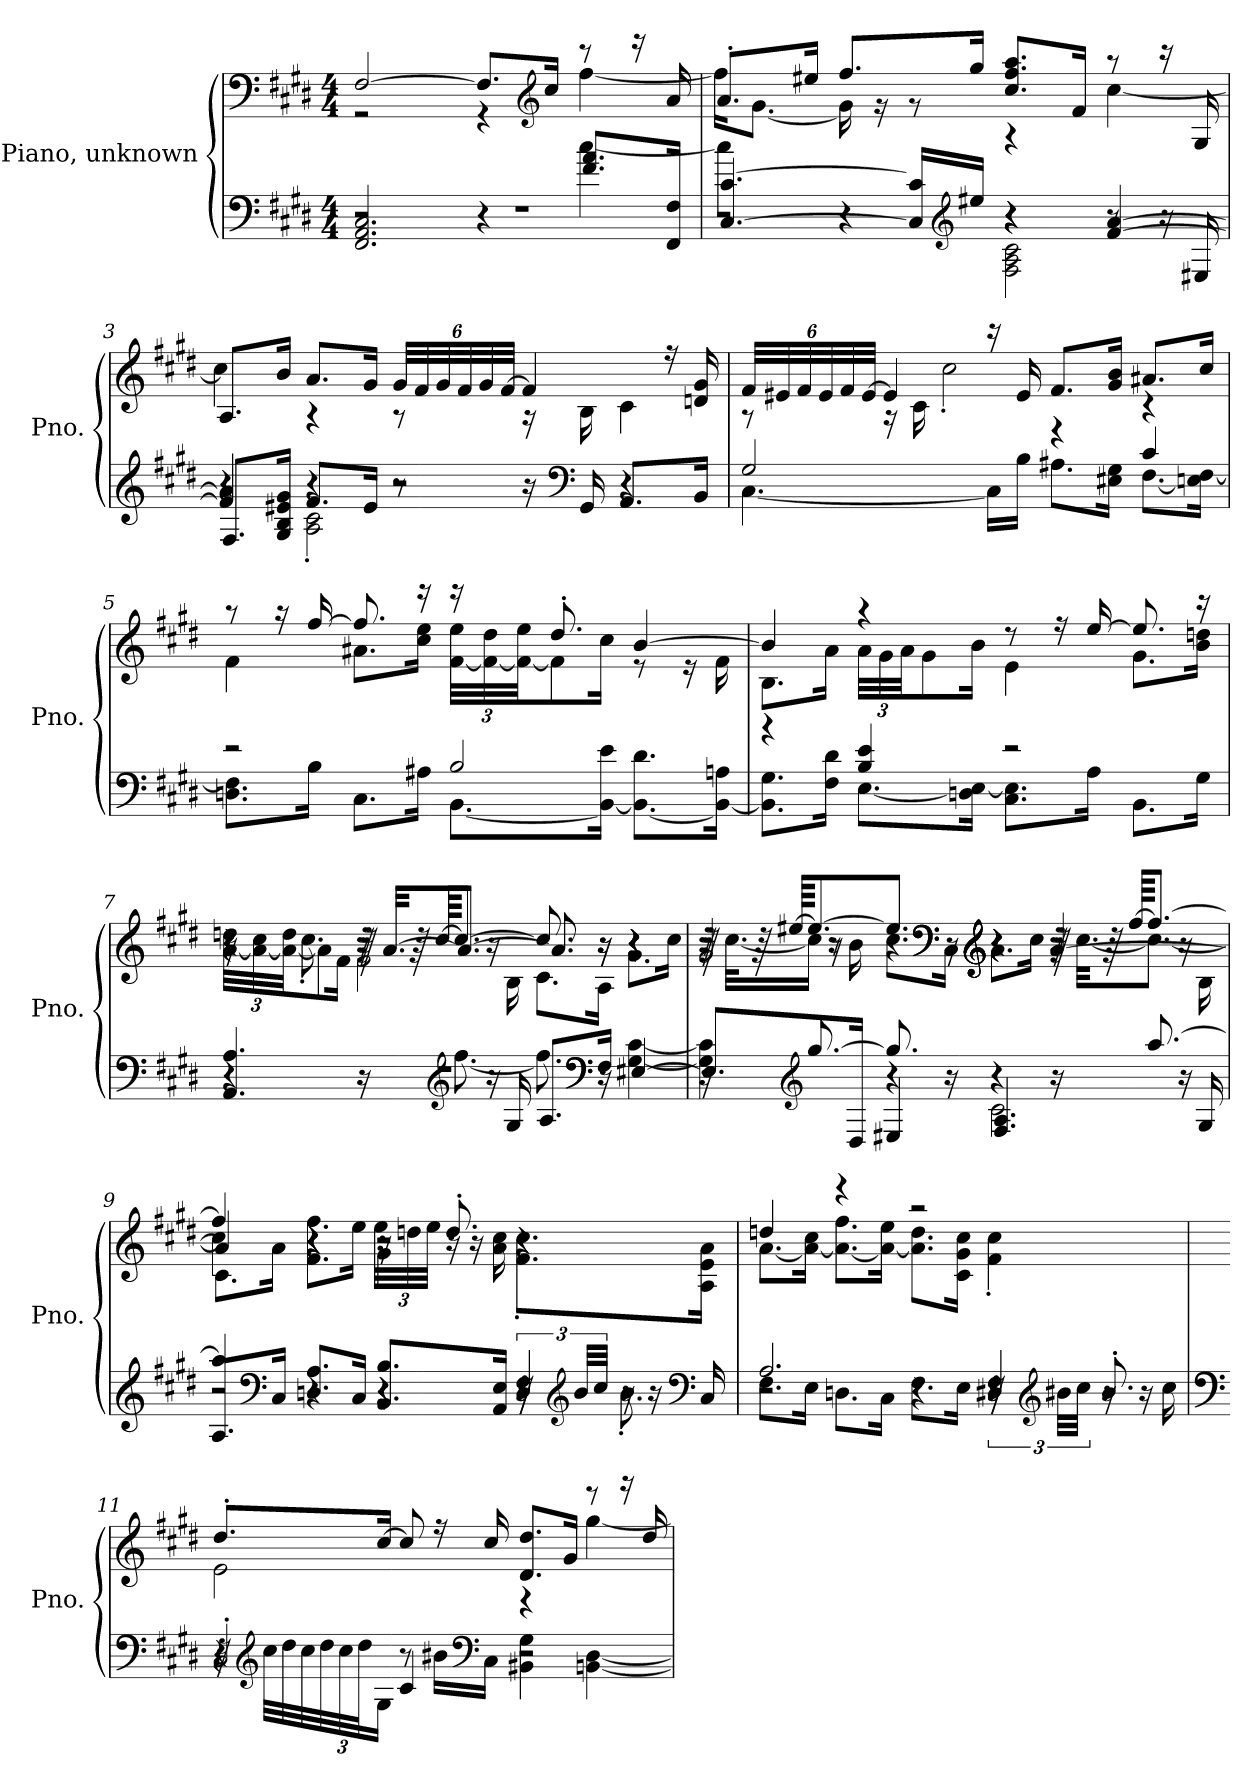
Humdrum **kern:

**kern	**kern
*part1	*part1
*staff2	*staff1
*I"Piano, unknown	*
*I'Pno.	*
*clefF4	*clefF4
*k[f#c#g#d#]	*k[f#c#g#d#]
*M4/4	*M4/4
*MM120	*MM120
=1	=1
*^	*^
*	*^	*	*
1r	2r	2.FF#/ 2.AA/ 2.C#/	[2F#/	2r
.	4r	.	8.F#/L]	4r
*	*	*	*clefG2	*
.	.	.	16cc#/Jk	.
.	[4cc#\	8.f#/ 8.a/L	8r	[4ff#\
.	.	.	16r	.
.	.	16FF#/ 16F#/Jk	16a/	.
=2	=2	=2	=2	=2
2r	4cc#\]	[4.C#/ [4.c#/	8.a'/L	16ff#\KL]
.	.	.	.	[8.g#\J
.	.	.	16ee#X/Jk	.
.	4r	.	8.ff#/L	16g#\]
.	.	.	.	16r
.	.	16C#/] 16c#/]LL	.	8r
*clefG2	*	*	*	*
.	.	16ee#X/JJ	16gg#/Jk	.
4r	2F#\ 2A\ 2c#\	4r	8.cc#/ 8.ff#/ 8.aa/L	4r
.	.	.	16f#/Jk	.
[4f#/ [4a/	.	8r	8r	[4cc#\
.	.	16r	16r	.
.	.	16E#X/	16G#/	.
!!LO:LB:g=z	!!
=3	=3	=3	=3	=3
4f#/] 4a/]	4r	8.F#/L	8.A/L	4cc#\]
.	.	16G#/ 16B/ 16e#X/ 16g#/Jk	16b/Jk	.
4r	2A\' 2c#\'	8.f#/L	8.a/L	4r
.	.	16e#/Jk	16g#/Jk	.
*	*	*	*Xbrackettup	*
2r	.	8r	48g#/LLL	8r
.	.	.	48f#/	.
.	.	.	48g#/	.
.	.	.	48f#/	.
.	.	.	48g#/	.
.	.	.	[48f#/JJJ	.
.	.	16r	4f#/]	16r
*clefF4	*	*	*	*
.	.	16GG#/	.	16B\
.	4r	8.AA/L	.	4c#\
.	.	.	16r	.
.	.	16BB/Jk	16dn/ 16g#/	.
*	*v	*v	*	*
=4	=4	=4	=4
2G#/	[4.C#\	48f#/LLL	8r
.	.	48e#X/	.
.	.	48f#/	.
.	.	48e#/	.
.	.	48f#/	.
.	.	[48e#/JJJ	.
.	.	4e#/]	16r
.	.	.	16c#\
.	.	.	2cc#'\
.	16C#\LL]	16r	.
.	16B\JJ	16e#/	.
4r	8.A#X\L	8.f#/L	.
.	16E#X\ 16G#\Jk	16g#/ 16b/Jk	.
4c#/	[8.F#\L	8.a#X/L	4r
.	16En\ 16F#\_Jk	16cc#/Jk	.
!!LO:LB:g=z	!!
=5	=5	=5	=5
2r	8.Dn\ 8.F#\]L	8r	4f#\
.	.	16r	.
.	16B\Jk	[16ff#/	.
.	8.C#\L	8.ff#/]	8.a#X\L
.	16A#X\Jk	16r	16cc#\ 16ee\Jk
2B/	[8.BB\L	16r	[48f#\ 48ee\LLL
.	.	.	48f#\_ 48dd#\
.	.	.	48f#\_ 48ee\JJ
.	.	8.dd#'/	8f#\]
.	16BB\_ 16e\Jk	.	16cc#\Jk
.	8.BB\_ 8.d#\L	[4b/	8r
.	.	.	16r
.	16BB\_ 16An\Jk	.	16f#\
=6	=6	=6	=6
4r	8.BB\] 8.G#\L	4b/]	8.B\L
.	16F#\ 16d#\Jk	.	16a\Jk
4B/ 4e/	[8.E\L	4r	48a\LLL
.	.	.	48g#\
.	.	.	48a\JJ
.	.	.	8g#\
.	16Dn\ 16E\_Jk	.	16b\Jk
2r	8.C#\ 8.E\]L	8r	4e\
.	.	16r	.
.	16A\Jk	[16ee/	.
.	8.BB\L	8.ee/]	8.g#\L
.	16G#\Jk	16r	16b\ 16ddn\Jk
!!LO:LB:g=z
=7	=7	=7	=7
*	*^	*^	*^
1r	4r	4.AA/ 4.A/	4r	16r	4r	[48a\ 48ddn\LLL
.	.	.	.	.	.	48a\_ 48cc#\
.	.	.	.	.	.	48a\_ 48dd\JJ
.	.	.	.	8.cc#'\	.	8a\]
.	.	.	.	.	.	16f#\Jk
.	16r	.	32r	2f#\	64r	8r
.	.	.	.	.	[32.a/KKL	.
.	.	.	64r	.	.	.
.	.	.	[64cc#/KKKL	.	.	.
*clefG2	*	*	*	*	*	*
.	[8.ff#\	.	8.cc#/J_	.	8.a/J_	.
.	.	16r	.	.	.	16r
.	.	16G#/	.	.	.	16B\
.	8.ff#\]	8.A/L	8.cc#/]	.	8.a/]	8.c#\L
*clefF4	*	*	*	*	*	*
.	16r	16F#/Jk	16r	.	16r	16A\Jk
.	[4G#\ [4c#\	[4E#X/	4r	4r	4r	8.g#\L
.	.	.	.	.	.	16cc#\Jk
!!LO:LB:g=z	!!	!!	!!
=8	=8	=8	=8	=8	=8	=8
16r	4G#\] 4c#\]	8.E#/L]	32r	64r	2g#/	8r
.	.	.	.	[32.cc#\KLL	.	.
.	.	.	64r	.	.	.
.	.	.	[64ee#X/KKKL	.	.	.
*clefG2	*	*	*	*	*	*
[8.gg#/	.	.	8.ee#/_	16cc#\JJ]	.	.
.	.	.	.	8r	.	16r
.	.	16D#/Jk	.	.	.	16b\
8.gg#/]	4r	4E#X/	8.ee#/J]	4r	.	8.cc#\L
*	*	*	*clefF4	*	*	*
16r	.	.	16r	.	.	16C#\Jk
*	*	*	*clefG2	*	*	*
4r	2c#\	4.F#/ 4.A/	4r	4r	4r	8.a\L
.	.	.	.	.	.	16cc#\Jk
16r	.	.	32r	64r	[4a/	8r
.	.	.	.	[32.cc#\KKL	.	.
.	.	.	64r	.	.	.
.	.	.	[64ff#/KKKL	.	.	.
[8.aa/	.	.	8.ff#/J_	8.cc#\J_	.	.
.	.	16r	.	.	.	16r
.	.	16G#/	.	.	.	16B\
!!LO:LB:g=z	!!	!!	!!
=9	=9	=9	=9	=9	=9	=9
4aa/]	2r	8.A/L	4ff#/]	4cc#\]	4a/]	8.c#\L
*clefF4	*	*	*	*	*	*
.	.	16C#/Jk	.	.	.	16a\Jk
4r	.	8.Dn/ 8.A/L	4r	4r	4r	8.f#\ 8.ff#\L
.	.	16C#/Jk	.	.	.	16ee\Jk
4r	4r	8.BB/ 8.B/L	2r	4g#\	16r	48ee\LLL
.	.	.	.	.	.	48ddn\
.	.	.	.	.	.	48ee\JJJ
.	.	.	.	.	8.dd'/	16r
.	.	.	.	.	.	16r
.	.	16AA/ 16E/Jk	.	.	.	16a\ 16cc#\
4D/ 4F#/	16r	48r	.	4r	4r	8.f#\' 8.cc#\'L
*clefG2	*	*	*	*	*	*
.	.	48b/LLL	.	.	.	.
.	.	48cc#/JJJ	.	.	.	.
.	8.b'\	16r	.	.	.	.
.	.	16r	.	.	.	.
*clefF4	*	*	*	*	*	*
.	.	16C#/	.	.	.	16A\ 16e\ 16a\Jk
*	*	*	*	*v	*v	*v
!!LO:PB:g=z
=10	=10	=10	=10	=10
2.A/	8.F#\L	2r	4ddn/	[8.a\L
.	16E\Jk	.	.	16a\_ 16cc#\Jk
.	8.Dn\L	.	4r	8.a\_ 8.ff#\L
.	16C#\Jk	.	.	16a\_ 16ee\Jk
.	8.F#\L	4r	2r	8.a\] 8.dd\L
.	16E\Jk	.	.	16c#\ 16g#\ 16cc#\Jk
16r	48r	4D#X/ 4F#/	.	4f#\' 4cc#\'
*clefG2	*	*	*	*
.	48b#X\LLL	.	.	.
.	48cc#\JJJ	.	.	.
8.b#'/	16r	.	.	.
.	16r	.	.	.
.	16cc#\	.	.	.
=11	=11	=11	=11	=11
*clefF4	*	*	*	*
4r	32r	2C#'/	8.dd#'/L	2e\
*clefG2	*	*	*	*
.	32cc#\LLL	.	.	.
.	32dd#\	.	.	.
.	32cc#\	.	.	.
*	*Xbrackettup	*	*	*
.	48dd#\	.	.	.
.	48cc#\	.	.	.
.	48dd#\J	.	.	.
.	16G#\JJ	.	[16cc#/Jk	.
4c#/	8r	.	8cc#/]	.
.	16b#X\LL	.	16r	.
*clefF4	*	*	*	*
.	16C#\JJ	.	16cc#/	.
2r	4BB#X\ 4G#\	2r	8.d#/ 8.dd#/L	4r
.	.	.	16g#/Jk	.
.	[4BBn\ [4D#\	.	8r	[4gg#\
.	.	.	16r	.
.	.	.	16dd#/	.
*v	*v	*v	*	*
*	*v	*v
=	=
*-	*-
